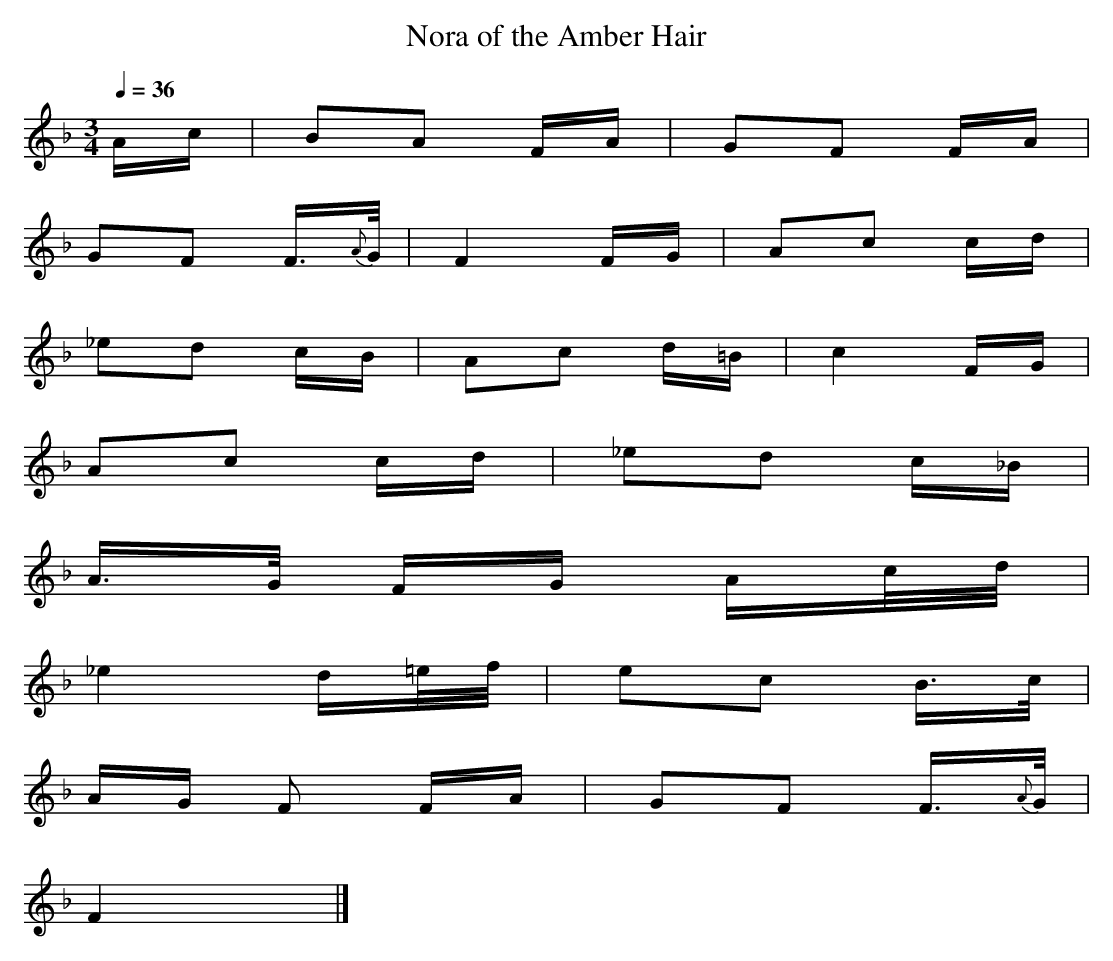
X:1
T: Nora of the Amber Hair
M: 3/4
L: 1/8
Q: 1/4=36
K: F % 1 flats
V: 1
A/c/ | BA F/A/ | GF F/A/ |
GF F/>{A}G/ | F2 F/G/ | Ac c/d/ |
_ed c/B/ | Ac d/=B/ | c2 F/G/ |
Ac c/d/ | _ed c/_B/ |
A/>G/ F/G/ A/c/4d/4 |
_e2 d/=e/4f/4 | ec B/>c/ |
A/G/ F F/A/ | GF F/>{A}G/ |
F2 |]
